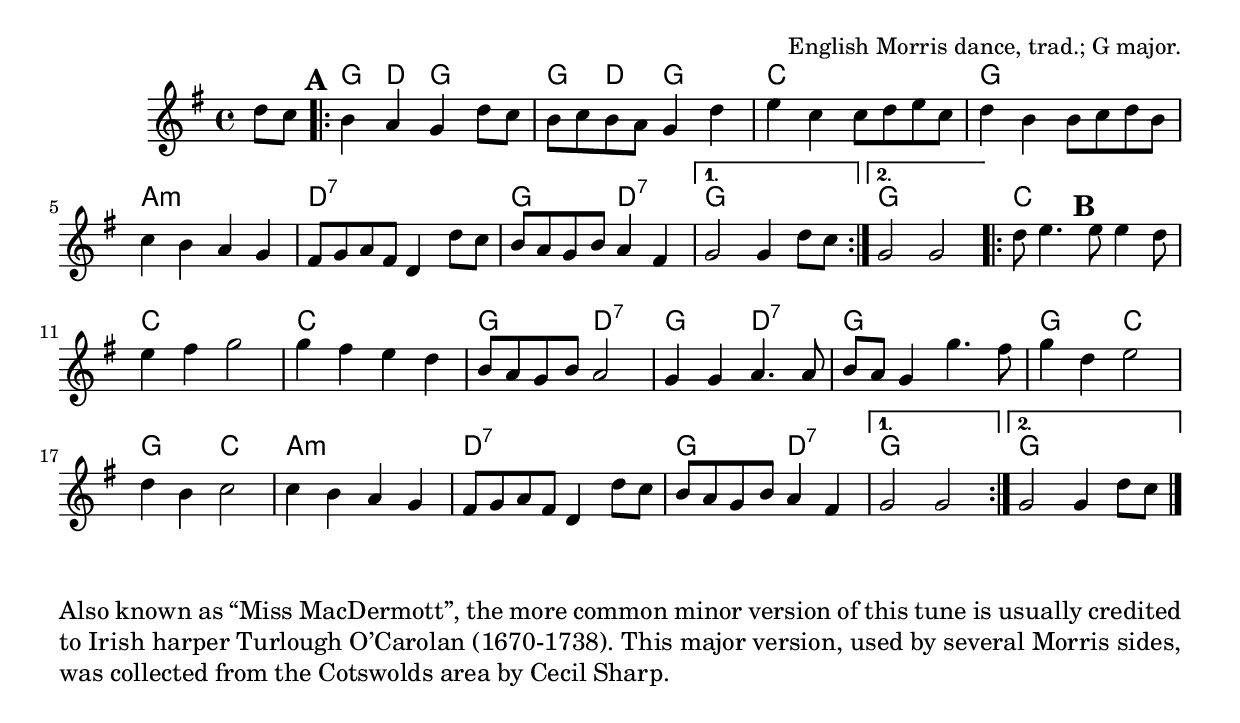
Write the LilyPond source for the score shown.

\version "2.18.2"
\include "util.ly"

\tocItem \markup "The Princess Royal"

\score {
  <<
    \relative d'' {
      \time 4/4
      \key g \major

      \partial 4 d8 c |
      \repeat volta 2 {
        \mark \default
        b4 a g d'8 c |
        b8 c b a g4 d' |
        e4 c c8 d e c |
        d4 b b8 c d b |

        c4 b a g |
        fis8 g a fis d4 d'8 c |
        b8 a g b a4 fis4 |
      }
      \alternative {
        { g2 g4 d'8 c | }
        { g2 g2 | }
      }

      \repeat volta 2 {
        d'8 e4. \mark \default e8 e4 d8 |
        e4 fis g2 |
        g4 fis e d |
        b8 a g b a2 |

        g4 g a4. a8 |
        b8 a g4 g'4. fis8 |
        g4 d e2 |
        d4 b c2 |

        c4 b a g |
        fis8 g a fis d4 d'8 c |
        b8 a g b a4 fis4 |
      }
      \alternative {
        { g2 g2 | }
        { g2 g4 d'8 c | }
      }
    }

    \chords {
      \time 4/4

      \partial 4 s4 |
      \repeat volta 2 {
        g4 d4 g2 | g4 d4 g2 | c1 | g1 |
        a1:m | d1:7 | g2 d2:7 |
      }
      \alternative {
        { g1 | }
        { g1 | }
      }
      \repeat volta 2 {
        c1 | c1 | c1 | g2 d2:7 |
        g2 d2:7 | g1 | g2 c2 | g2 c2 |
        a1:m | d1:7 | g2 d2:7
      }
      \alternative {
        { g1 | }
        { g1 | \bar "|." }
      }
    }
  >>

  \header {
    title = "The Princess Royal"
    opus = "English Morris dance, trad.; G major."
  }
}

\markuplist {
  \paragraph {
    Also known as “Miss MacDermott”, the more common minor version of this tune
    is usually credited to Irish harper Turlough O’Carolan (1670-1738).  This
    major version, used by several Morris sides, was collected from the Cotswolds
    area by Cecil Sharp.
  }
}